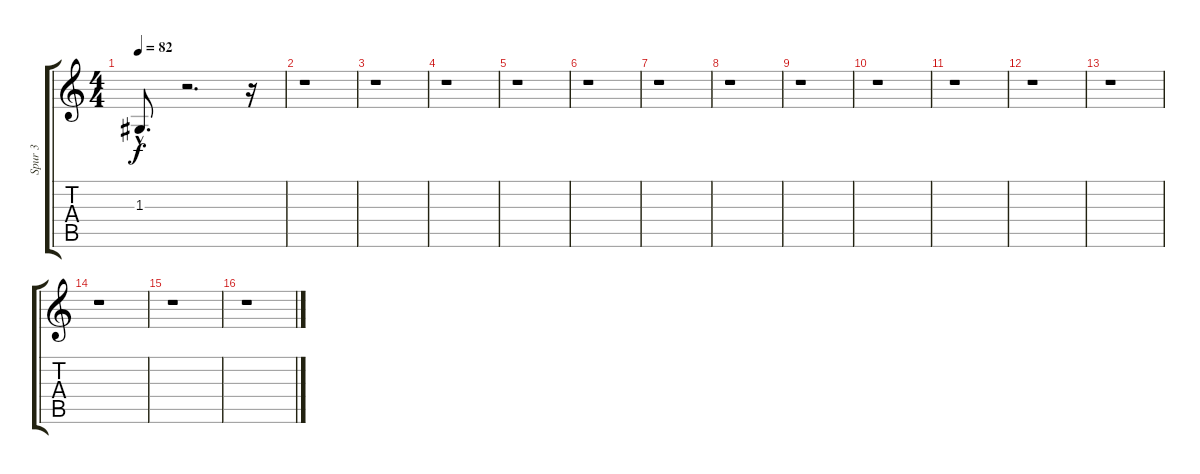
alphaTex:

\track ("Spur 3" "Spur 3") {instrument stringensemble2}
\staff {score tabs}
\tuning (E4 B3 G3 D3 A2 E2) {hide}
\ts (4 4)
\tempo 82
\clef g2
\ks c
1.3{hac t}.8{d dy f} r.2{d} r.16 |
r.1 |
r.1 |
r.1 |
r.1 |
r.1 |
r.1 |
r.1 |
r.1 |
r.1 |
r.1 |
r.1 |
r.1 |
r.1 |
r.1 |
r.1
